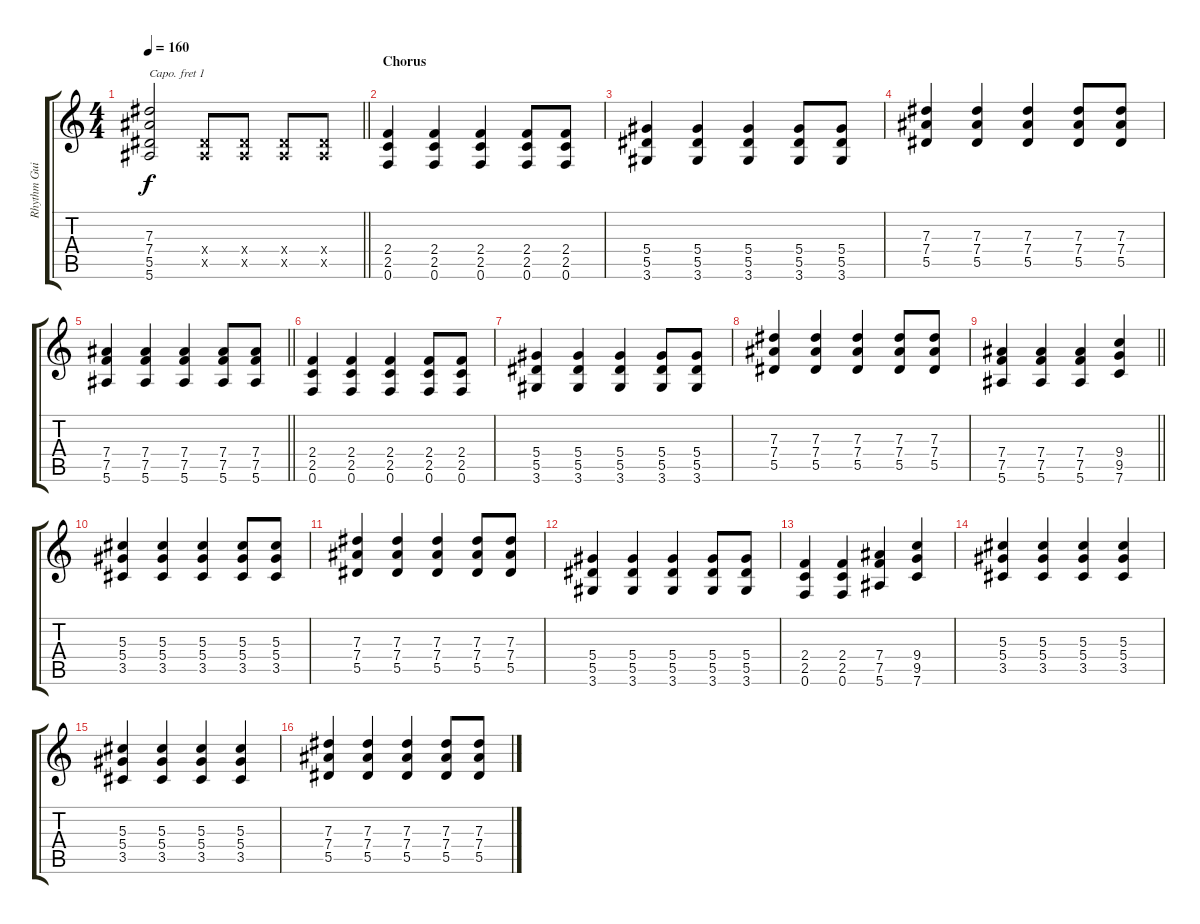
\track ("Rhythm Guitar" "Rhythm Gui") {instrument electricguitarjazz}
\staff {score tabs}
\capo 1
\tuning (E4 B3 G3 D3 A2 E2) {hide}
\ts (4 4)
\tempo 160
\clef g2
\barLineRight lightlight
\ks c
(7.3{t} 7.4{t} 5.5{t} 5.6{t}).2{dy f} (0.4{x} 0.5{x}).8 (0.4{x} 0.5{x}).8 (0.4{x} 0.5{x}).8 (0.4{x} 0.5{x}).8 |
\section ("" "Chorus")
(2.4 2.5 0.6).4 (2.4 2.5 0.6).4 (2.4 2.5 0.6).4 (2.4 2.5 0.6).8 (2.4 2.5 0.6).8 |
(5.4 5.5 3.6).4 (5.4 5.5 3.6).4 (5.4 5.5 3.6).4 (5.4 5.5 3.6).8 (5.4 5.5 3.6).8 |
(7.3 7.4 5.5).4 (7.3 7.4 5.5).4 (7.3 7.4 5.5).4 (7.3 7.4 5.5).8 (7.3 7.4 5.5).8 |
\barLineRight lightlight
(7.4 7.5 5.6).4 (7.4 7.5 5.6).4 (7.4 7.5 5.6).4 (7.4 7.5 5.6).8 (7.4 7.5 5.6).8 |
(2.4 2.5 0.6).4 (2.4 2.5 0.6).4 (2.4 2.5 0.6).4 (2.4 2.5 0.6).8 (2.4 2.5 0.6).8 |
(5.4 5.5 3.6).4 (5.4 5.5 3.6).4 (5.4 5.5 3.6).4 (5.4 5.5 3.6).8 (5.4 5.5 3.6).8 |
(7.3 7.4 5.5).4 (7.3 7.4 5.5).4 (7.3 7.4 5.5).4 (7.3 7.4 5.5).8 (7.3 7.4 5.5).8 |
\barLineRight lightlight
(7.4 7.5 5.6).4 (7.4 7.5 5.6).4 (7.4 7.5 5.6).4 (9.4 9.5 7.6).4 |
(5.3 5.4 3.5).4 (5.3 5.4 3.5).4 (5.3 5.4 3.5).4 (5.3 5.4 3.5).8 (5.3 5.4 3.5).8 |
(7.3 7.4 5.5).4 (7.3 7.4 5.5).4 (7.3 7.4 5.5).4 (7.3 7.4 5.5).8 (7.3 7.4 5.5).8 |
(5.4 5.5 3.6).4 (5.4 5.5 3.6).4 (5.4 5.5 3.6).4 (5.4 5.5 3.6).8 (5.4 5.5 3.6).8 |
(2.4 2.5 0.6).4 (2.4 2.5 0.6).4 (7.4 7.5 5.6).4 (9.4 9.5 7.6).4 |
(5.3 5.4 3.5).4 (5.3 5.4 3.5).4 (5.3 5.4 3.5).4 (5.3 5.4 3.5).4 |
(5.3 5.4 3.5).4 (5.3 5.4 3.5).4 (5.3 5.4 3.5).4 (5.3 5.4 3.5).4 |
(7.3 7.4 5.5).4 (7.3 7.4 5.5).4 (7.3 7.4 5.5).4 (7.3 7.4 5.5).8 (7.3 7.4 5.5).8
